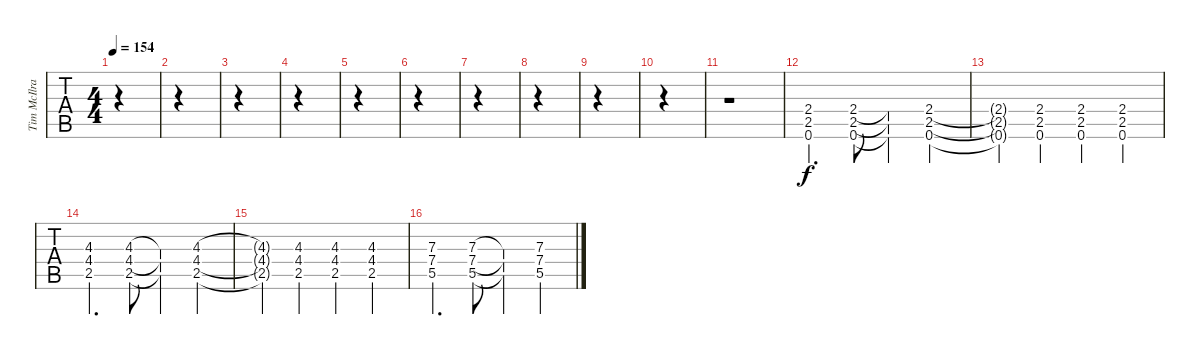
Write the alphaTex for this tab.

\track ("Tim McIlrath - Guitar One" "Tim McIlra") {instrument distortionguitar}
\staff {tabs}
\tuning (Eb4 Bb3 Gb3 Db3 Ab2 Eb2) {hide}
\ts (4 4)
\tempo 154
\clef g2
\ks c
|
|
|
|
|
|
|
|
|
|
r.1{volume 12 balance 2} |
(2.4 2.5 0.6).4{d} (2.4 2.5 0.6).8 (2.4{t} 2.5{t} 0.6{t}).4 (2.4 2.5 0.6).4 |
(2.4{t} 2.5{t} 0.6{t}).4 (2.4 2.5 0.6).4 (2.4 2.5 0.6).4 (2.4 2.5 0.6).4 |
(4.3 4.4 2.5).4{d} (4.3 4.4 2.5).8 (4.3{t} 4.4{t} 2.5{t}).4 (4.3 4.4 2.5).4 |
(4.3{t} 4.4{t} 2.5{t}).4 (4.3 4.4 2.5).4 (4.3 4.4 2.5).4 (4.3 4.4 2.5).4 |
(7.3 7.4 5.5).4{d} (7.3 7.4 5.5).8 (7.3{t} 7.4{t} 5.5{t}).4 (7.3 7.4 5.5).4
